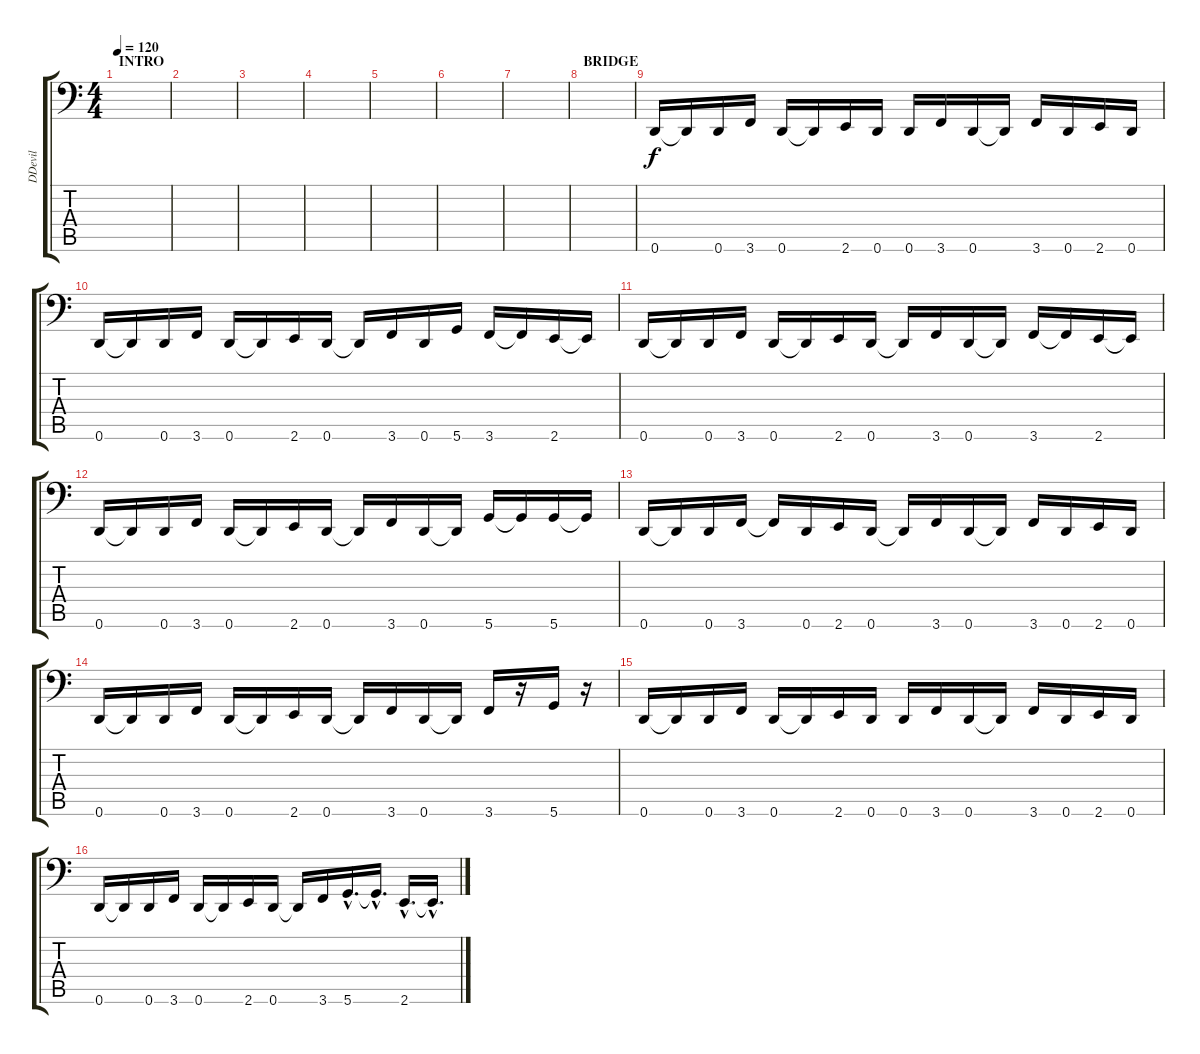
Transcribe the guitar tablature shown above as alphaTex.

\track ("DDevil" "DDevil") {instrument slapbass2}
\staff {score tabs}
\tuning (E3 B2 G2 D2 A1 D1) {hide}
\ts (4 4)
\section ("" "INTRO")
\tempo 120
\clef f4
\ks c
|
|
|
|
|
|
|
\section ("" "BRIDGE")
|
0.6.16 0.6{t}.16 0.6.16 3.6.16 0.6.16 0.6{t}.16 2.6.16 0.6.16 0.6.16 3.6.16 0.6.16 0.6{t}.16 3.6.16 0.6.16 2.6.16 0.6.16 |
0.6.16 0.6{t}.16 0.6.16 3.6.16 0.6.16 0.6{t}.16 2.6.16 0.6.16 0.6{t}.16 3.6.16 0.6.16 5.6.16 3.6.16 3.6{t}.16 2.6.16 2.6{t}.16 |
0.6.16 0.6{t}.16 0.6.16 3.6.16 0.6.16 0.6{t}.16 2.6.16 0.6.16 0.6{t}.16 3.6.16 0.6.16 0.6{t}.16 3.6.16 3.6{t}.16 2.6.16 2.6{t}.16 |
0.6.16 0.6{t}.16 0.6.16 3.6.16 0.6.16 0.6{t}.16 2.6.16 0.6.16 0.6{t}.16 3.6.16 0.6.16 0.6{t}.16 5.6.16 5.6{t}.16 5.6.16 5.6{t}.16 |
0.6.16 0.6{t}.16 0.6.16 3.6.16 3.6{t}.16 0.6.16 2.6.16 0.6.16 0.6{t}.16 3.6.16 0.6.16 0.6{t}.16 3.6.16 0.6.16 2.6.16 0.6.16 |
0.6.16 0.6{t}.16 0.6.16 3.6.16 0.6.16 0.6{t}.16 2.6.16 0.6.16 0.6{t}.16 3.6.16 0.6.16 0.6{t}.16 3.6.16 r.16 5.6.16 r.16 |
0.6.16 0.6{t}.16 0.6.16 3.6.16 0.6.16 0.6{t}.16 2.6.16 0.6.16 0.6.16 3.6.16 0.6.16 0.6{t}.16 3.6.16 0.6.16 2.6.16 0.6.16 |
0.6.16 0.6{t}.16 0.6.16 3.6.16 0.6.16 0.6{t}.16 2.6.16 0.6.16 0.6{t}.16 3.6.16 5.6{hac}.16{d} 5.6{hac t}.16{d} 2.6{hac}.16{d} 2.6{hac t}.16{d}
